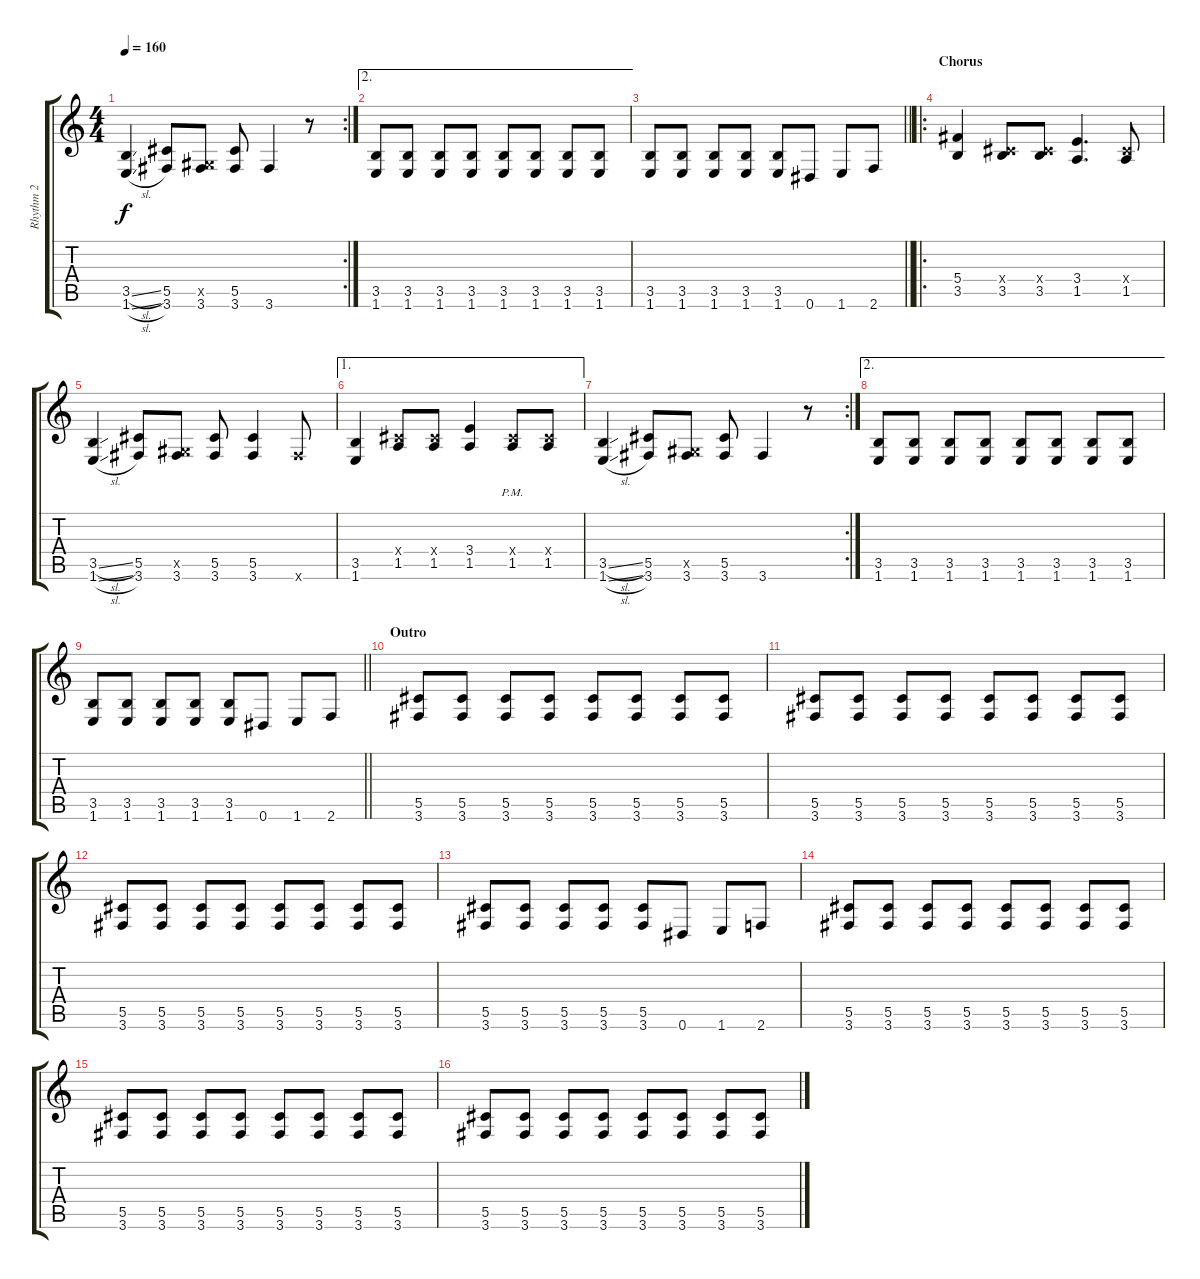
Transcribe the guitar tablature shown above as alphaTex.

\track ("Rhythm 2" "Rhythm 2") {instrument distortionguitar}
\staff {score tabs}
\tuning (Eb4 Bb3 Gb3 Db3 Ab2 Eb2) {hide}
\rc 2
\ts (4 4)
\tempo 160
\clef g2
\ks c
(3.5{sl} 1.6{sl}).4{dy f} (5.5 3.6).8 (0.5{x} 3.6).8 (5.5 3.6).8 3.6.4 r.8 |
\ae 2
(3.5 1.6).8 (3.5 1.6).8 (3.5 1.6).8 (3.5 1.6).8 (3.5 1.6).8 (3.5 1.6).8 (3.5 1.6).8 (3.5 1.6).8 |
\barLineRight lightlight
(3.5 1.6).8 (3.5 1.6).8 (3.5 1.6).8 (3.5 1.6).8 (3.5 1.6).8 0.6.8 1.6.8 2.6.8 |
\ro
\section ("" "Chorus")
(5.4 3.5).4 (0.4{x} 3.5).8 (0.4{x} 3.5).8 (3.4 1.5).4{d} (0.4{x} 1.5).8 |
(3.5{sl} 1.6{sl}).4 (5.5 3.6).8 (0.5{x} 3.6).8 (5.5 3.6).8 (5.5 3.6).4 3.6{x}.8 |
\ae 1
(3.5 1.6).4 (0.4{x} 1.5).8 (0.4{x} 1.5).8 (3.4 1.5).4 (0.4{x} 1.5{pm}).8 (0.4{x} 1.5).8 |
\rc 2
(3.5{sl} 1.6{sl}).4 (5.5 3.6).8 (0.5{x} 3.6).8 (5.5 3.6).8 3.6.4 r.8 |
\ae 2
(3.5 1.6).8 (3.5 1.6).8 (3.5 1.6).8 (3.5 1.6).8 (3.5 1.6).8 (3.5 1.6).8 (3.5 1.6).8 (3.5 1.6).8 |
\barLineRight lightlight
(3.5 1.6).8 (3.5 1.6).8 (3.5 1.6).8 (3.5 1.6).8 (3.5 1.6).8 0.6.8 1.6.8 2.6.8 |
\section ("" "Outro")
(5.5 3.6).8 (5.5 3.6).8 (5.5 3.6).8 (5.5 3.6).8 (5.5 3.6).8 (5.5 3.6).8 (5.5 3.6).8 (5.5 3.6).8 |
(5.5 3.6).8 (5.5 3.6).8 (5.5 3.6).8 (5.5 3.6).8 (5.5 3.6).8 (5.5 3.6).8 (5.5 3.6).8 (5.5 3.6).8 |
(5.5 3.6).8 (5.5 3.6).8 (5.5 3.6).8 (5.5 3.6).8 (5.5 3.6).8 (5.5 3.6).8 (5.5 3.6).8 (5.5 3.6).8 |
(5.5 3.6).8 (5.5 3.6).8 (5.5 3.6).8 (5.5 3.6).8 (5.5 3.6).8 0.6.8 1.6.8 2.6.8 |
(5.5 3.6).8 (5.5 3.6).8 (5.5 3.6).8 (5.5 3.6).8 (5.5 3.6).8 (5.5 3.6).8 (5.5 3.6).8 (5.5 3.6).8 |
(5.5 3.6).8 (5.5 3.6).8 (5.5 3.6).8 (5.5 3.6).8 (5.5 3.6).8 (5.5 3.6).8 (5.5 3.6).8 (5.5 3.6).8 |
(5.5 3.6).8 (5.5 3.6).8 (5.5 3.6).8 (5.5 3.6).8 (5.5 3.6).8 (5.5 3.6).8 (5.5 3.6).8 (5.5 3.6).8
